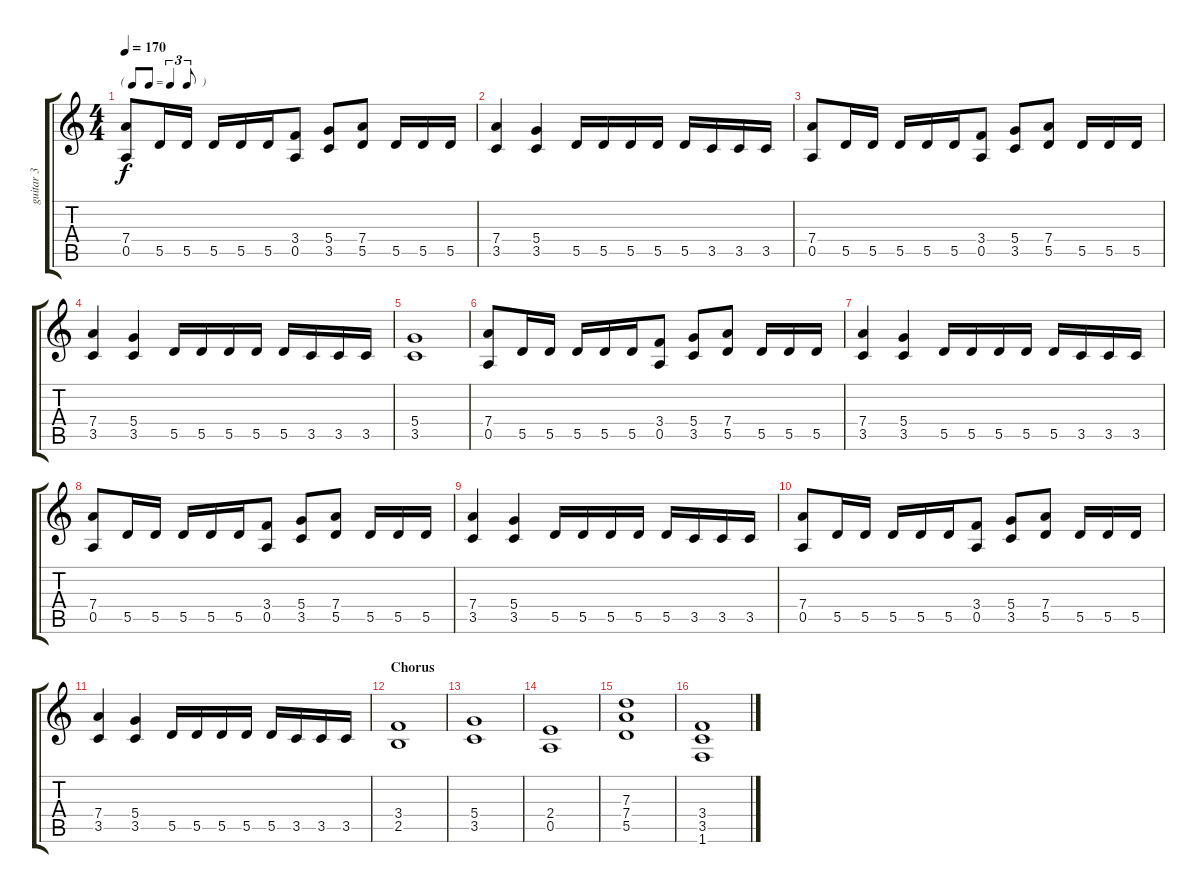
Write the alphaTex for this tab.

\track ("guitar 3" "guitar 3") {instrument distortionguitar}
\staff {score tabs}
\tuning (E4 B3 G3 D3 A2 E2) {hide}
\ts (4 4)
\tf triplet8th
\tempo 170
\clef g2
\ks c
(7.4 0.5).8{dy f} 5.5.16 5.5.16 5.5.16 5.5.16 5.5.16 (3.4 0.5).8 (5.4 3.5).8 (7.4 5.5).8 5.5.16 5.5.16 5.5.16 |
(7.4 3.5).4 (5.4 3.5).4 5.5.16 5.5.16 5.5.16 5.5.16 5.5.16 3.5.16 3.5.16 3.5.16 |
(7.4 0.5).8 5.5.16 5.5.16 5.5.16 5.5.16 5.5.16 (3.4 0.5).8 (5.4 3.5).8 (7.4 5.5).8 5.5.16 5.5.16 5.5.16 |
(7.4 3.5).4 (5.4 3.5).4 5.5.16 5.5.16 5.5.16 5.5.16 5.5.16 3.5.16 3.5.16 3.5.16 |
(5.4 3.5).1 |
(7.4 0.5).8 5.5.16 5.5.16 5.5.16 5.5.16 5.5.16 (3.4 0.5).8 (5.4 3.5).8 (7.4 5.5).8 5.5.16 5.5.16 5.5.16 |
(7.4 3.5).4 (5.4 3.5).4 5.5.16 5.5.16 5.5.16 5.5.16 5.5.16 3.5.16 3.5.16 3.5.16 |
(7.4 0.5).8 5.5.16 5.5.16 5.5.16 5.5.16 5.5.16 (3.4 0.5).8 (5.4 3.5).8 (7.4 5.5).8 5.5.16 5.5.16 5.5.16 |
(7.4 3.5).4 (5.4 3.5).4 5.5.16 5.5.16 5.5.16 5.5.16 5.5.16 3.5.16 3.5.16 3.5.16 |
(7.4 0.5).8 5.5.16 5.5.16 5.5.16 5.5.16 5.5.16 (3.4 0.5).8 (5.4 3.5).8 (7.4 5.5).8 5.5.16 5.5.16 5.5.16 |
(7.4 3.5).4 (5.4 3.5).4 5.5.16 5.5.16 5.5.16 5.5.16 5.5.16 3.5.16 3.5.16 3.5.16 |
\section ("" "Chorus")
(3.4 2.5).1 |
(5.4 3.5).1 |
(2.4 0.5).1 |
(7.3 7.4 5.5).1 |
(3.4 3.5 1.6).1
